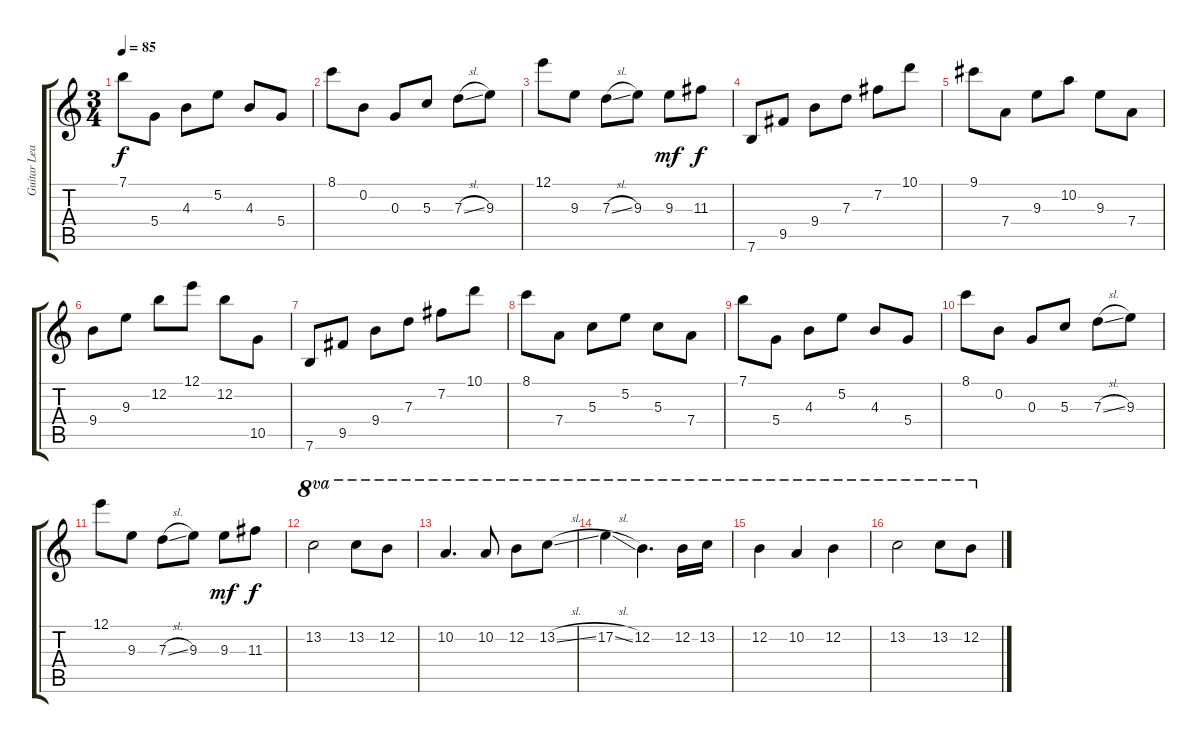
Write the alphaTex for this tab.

\track ("Guitar Lead 2" "Guitar Lea") {instrument distortionguitar}
\staff {score tabs}
\tuning (E4 B3 G3 D3 A2 E2) {hide}
\ts (3 4)
\tempo 85
\clef g2
\ks c
7.1.8{dy f} 5.4.8 4.3.8 5.2.8 4.3.8 5.4.8 |
8.1.8 0.2.8 0.3.8 5.3.8 7.3{sl}.8 9.3.8 |
12.1.8 9.3.8 7.3{sl}.8 9.3.8 9.3.8{dy mf} 11.3.8{dy f} |
7.6.8 9.5.8 9.4.8 7.3.8 7.2.8 10.1.8 |
9.1.8 7.4.8 9.3.8 10.2.8 9.3.8 7.4.8 |
9.4.8 9.3.8 12.2.8 12.1.8 12.2.8 10.5.8 |
7.6.8 9.5.8 9.4.8 7.3.8 7.2.8 10.1.8 |
8.1.8 7.4.8 5.3.8 5.2.8 5.3.8 7.4.8 |
7.1.8 5.4.8 4.3.8 5.2.8 4.3.8 5.4.8 |
8.1.8 0.2.8 0.3.8 5.3.8 7.3{sl}.8 9.3.8 |
12.1.8 9.3.8 7.3{sl}.8 9.3.8 9.3.8{dy mf} 11.3.8{dy f} |
13.2.2{ot 8va volume 13 instrument overdrivenguitar} 13.2.8{ot 8va} 12.2.8{ot 8va} |
10.2.4{d ot 8va} 10.2.8{ot 8va} 12.2.8{ot 8va} 13.2{sl}.8{ot 8va} |
17.2{sl}.4{ot 8va} 12.2.4{d ot 8va} 12.2.16{ot 8va} 13.2.16{ot 8va} |
12.2.4{ot 8va} 10.2.4{ot 8va} 12.2.4{ot 8va} |
13.2.2{ot 8va} 13.2.8{ot 8va} 12.2.8{ot 8va}
